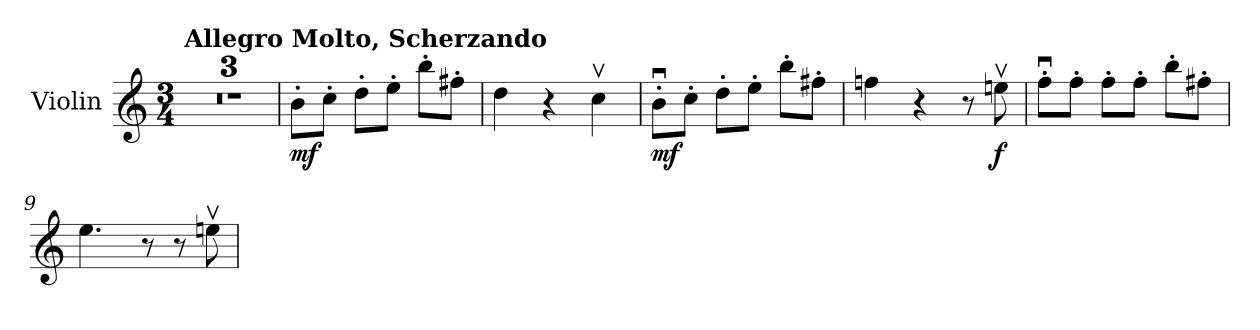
**kern	**dynam
*part1	*part1
*staff1	*staff1
*I"Violin	*
*I'Vln.	*
*clefG2	*
*k[]	*
*M3/4	*
*MM130	*
=1	=1
!LO:TX:a:B:t=Allegro Molto, Scherzando	!
2.r	.
=2	=2
2.r	.
=3	=3
2.r	.
=4	=4
!	!LO:DY:b
8b'\L	mf
8cc'\J	.
8dd'\L	.
8ee'\J	.
8bb'\L	.
8ff#X'\J	.
=5	=5
4dd\	.
4r	.
4ccv\	.
=6	=6
!	!LO:DY:b
8bu'\L	mf
8cc'\J	.
8dd'\L	.
8ee'\J	.
8bb'\L	.
8ff#X'\J	.
=7	=7
4ffn\	.
4r	.
8r	.
!	!LO:DY:b
8eenv\	f
=8	=8
8ffu'\L	.
8ff'\J	.
8ff'\L	.
8ff'\J	.
8bb'\L	.
8ff#X'\J	.
!!LO:LB:g=z
=9	=9
4.ee\	.
8r	.
8r	.
8eenv\	.
=	=
*-	*-
